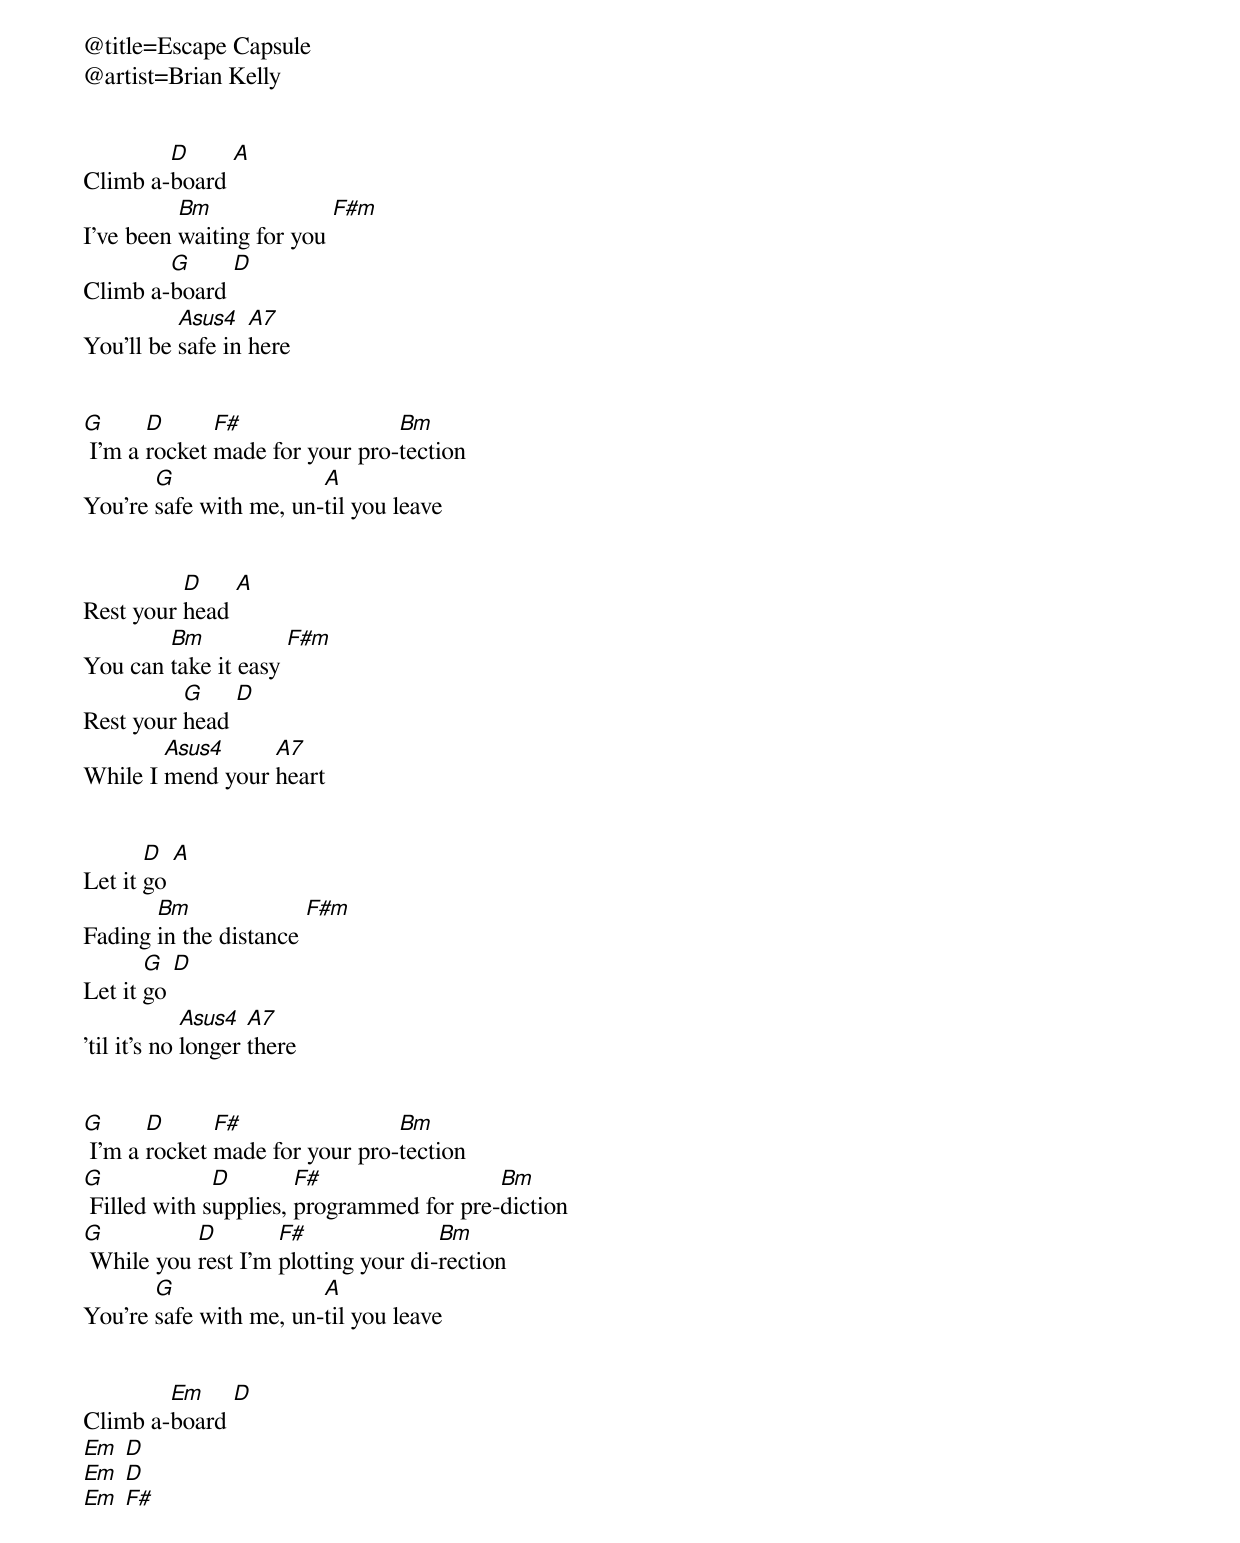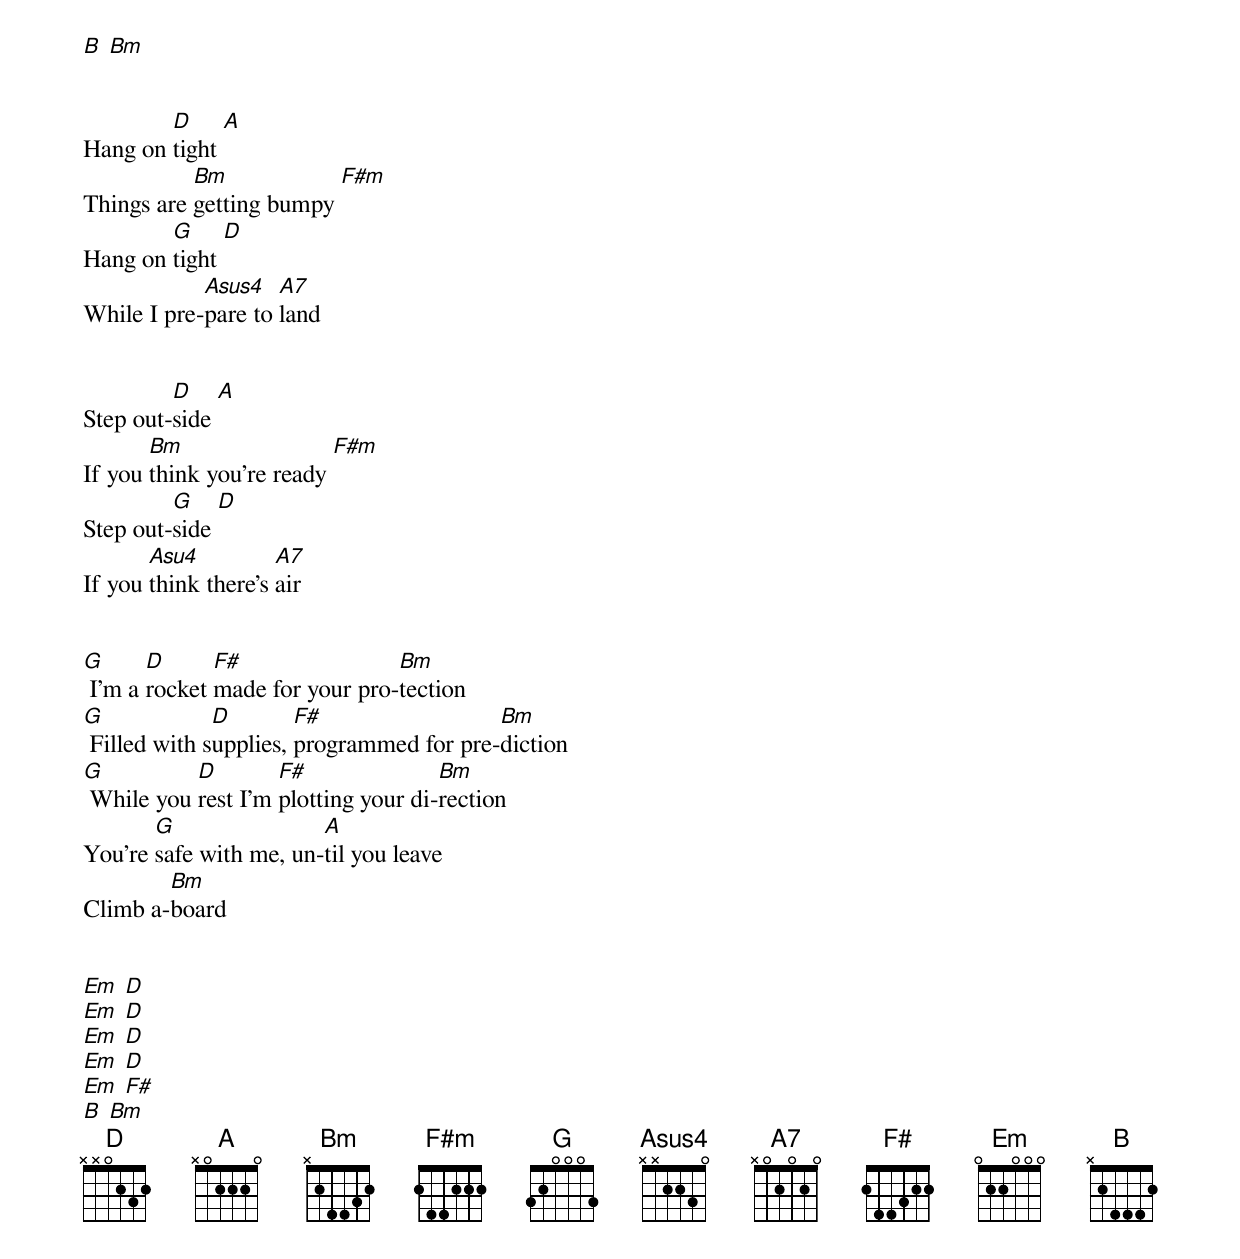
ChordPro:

@title=Escape Capsule
@artist=Brian Kelly


Climb a-[D]board [A]
I've been [Bm]waiting for you [F#m]
Climb a-[G]board [D]
You'll be [Asus4]safe in [A7]here


[G] I'm a [D]rocket [F#]made for your pro-[Bm]tection
You're [G]safe with me, un-[A]til you leave


Rest your [D]head [A]
You can [Bm]take it easy [F#m]
Rest your [G]head [D]
While I [Asus4]mend your [A7]heart


Let it [D]go [A]
Fading [Bm]in the distance [F#m]
Let it [G]go [D]
'til it's no [Asus4]longer [A7]there


[G] I'm a [D]rocket [F#]made for your pro-[Bm]tection
[G] Filled with s[D]upplies, [F#]programmed for pre-[Bm]diction
[G] While you [D]rest I'm [F#]plotting your di-[Bm]rection
You're [G]safe with me, un-[A]til you leave


Climb a-[Em]board [D]
[Em] [D]
[Em] [D]
[Em] [F#]
[B] [Bm]


Hang on [D]tight [A]
Things are [Bm]getting bumpy [F#m]
Hang on [G]tight [D]
While I pre-[Asus4]pare to [A7]land


Step out-[D]side [A]
If you [Bm]think you're ready [F#m]
Step out-[G]side [D]
If you [Asu4]think there's [A7]air


[G] I'm a [D]rocket [F#]made for your pro-[Bm]tection
[G] Filled with s[D]upplies, [F#]programmed for pre-[Bm]diction
[G] While you [D]rest I'm [F#]plotting your di-[Bm]rection
You're [G]safe with me, un-[A]til you leave
Climb a-[Bm]board


[Em] [D]
[Em] [D]
[Em] [D]
[Em] [D]
[Em] [F#]
[B] [Bm]
